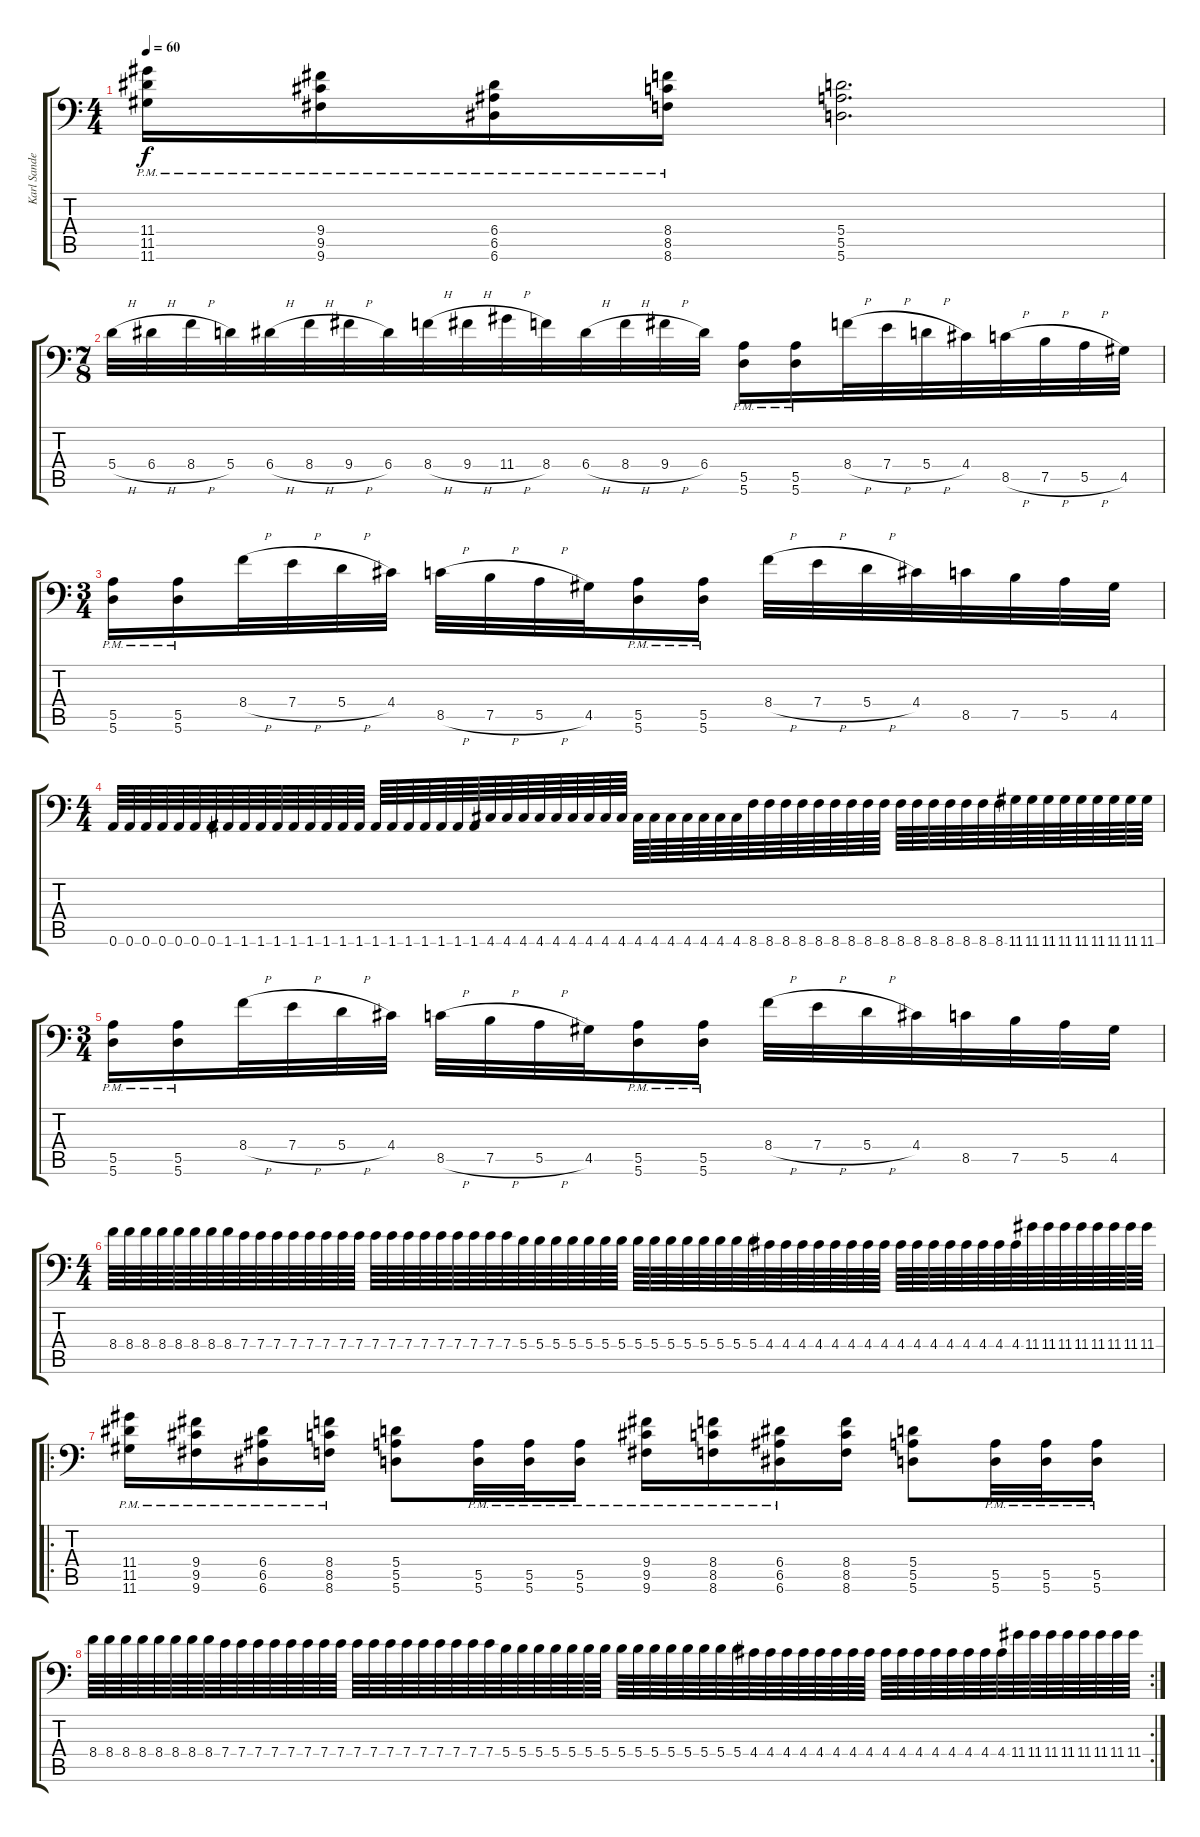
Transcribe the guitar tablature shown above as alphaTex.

\track ("Karl Sanders" "Karl Sande") {instrument overdrivenguitar}
\staff {score tabs}
\tuning (B3 Gb3 D3 A2 E2 A1) {hide}
\ts (4 4)
\tempo 60
\clef f4
\ks c
(11.4{pm} 11.5{pm} 11.6{pm}).16{dy f} (9.4{pm} 9.5{pm} 9.6{pm}).16 (6.4{pm} 6.5{pm} 6.6{pm}).16 (8.4{pm} 8.5{pm} 8.6{pm}).16 (5.4 5.5 5.6).2{d} |
\ts (7 8)
5.4{h}.32 6.4{h}.32 8.4{h}.32 5.4.32 6.4{h}.32 8.4{h}.32 9.4{h}.32 6.4.32 8.4{h}.32 9.4{h}.32 11.4{h}.32 8.4.32 6.4{h}.32 8.4{h}.32 9.4{h}.32 6.4.32 (5.5{pm} 5.6{pm}).16 (5.5{pm} 5.6{pm}).16 8.4{h}.32 7.4{h}.32 5.4{h}.32 4.4.32 8.5{h}.32 7.5{h}.32 5.5{h}.32 4.5.32 |
\ts (3 4)
(5.5{pm} 5.6{pm}).16 (5.5{pm} 5.6{pm}).16 8.4{h}.32 7.4{h}.32 5.4{h}.32 4.4.32 8.5{h}.32 7.5{h}.32 5.5{h}.32 4.5.32 (5.5{pm} 5.6{pm}).16 (5.5{pm} 5.6{pm}).16 8.4{h}.32 7.4{h}.32 5.4{h}.32 4.4.32 8.5.32 7.5.32 5.5.32 4.5.32 |
\ts (4 4)
0.6.64 0.6.64 0.6.64 0.6.64 0.6.64 0.6.64 0.6.64 1.6.64 1.6.64 1.6.64 1.6.64 1.6.64 1.6.64 1.6.64 1.6.64 1.6.64 1.6.64 1.6.64 1.6.64 1.6.64 1.6.64 1.6.64 1.6.64 4.6.64 4.6.64 4.6.64 4.6.64 4.6.64 4.6.64 4.6.64 4.6.64 4.6.64 4.6.64 4.6.64 4.6.64 4.6.64 4.6.64 4.6.64 4.6.64 8.6.64 8.6.64 8.6.64 8.6.64 8.6.64 8.6.64 8.6.64 8.6.64 8.6.64 8.6.64 8.6.64 8.6.64 8.6.64 8.6.64 8.6.64 8.6.64 11.6.64 11.6.64 11.6.64 11.6.64 11.6.64 11.6.64 11.6.64 11.6.64 11.6.64 |
\ts (3 4)
(5.5{pm} 5.6{pm}).16 (5.5{pm} 5.6{pm}).16 8.4{h}.32 7.4{h}.32 5.4{h}.32 4.4.32 8.5{h}.32 7.5{h}.32 5.5{h}.32 4.5.32 (5.5{pm} 5.6{pm}).16 (5.5{pm} 5.6{pm}).16 8.4{h}.32 7.4{h}.32 5.4{h}.32 4.4.32 8.5.32 7.5.32 5.5.32 4.5.32 |
\ts (4 4)
8.4.64 8.4.64 8.4.64 8.4.64 8.4.64 8.4.64 8.4.64 8.4.64 7.4.64 7.4.64 7.4.64 7.4.64 7.4.64 7.4.64 7.4.64 7.4.64 7.4.64 7.4.64 7.4.64 7.4.64 7.4.64 7.4.64 7.4.64 7.4.64 7.4.64 5.4.64 5.4.64 5.4.64 5.4.64 5.4.64 5.4.64 5.4.64 5.4.64 5.4.64 5.4.64 5.4.64 5.4.64 5.4.64 5.4.64 5.4.64 4.4.64 4.4.64 4.4.64 4.4.64 4.4.64 4.4.64 4.4.64 4.4.64 4.4.64 4.4.64 4.4.64 4.4.64 4.4.64 4.4.64 4.4.64 4.4.64 11.4.64 11.4.64 11.4.64 11.4.64 11.4.64 11.4.64 11.4.64 11.4.64 |
\ro
(11.4{pm} 11.5{pm} 11.6{pm}).16 (9.4{pm} 9.5{pm} 9.6{pm}).16 (6.4{pm} 6.5{pm} 6.6{pm}).16 (8.4{pm} 8.5{pm} 8.6{pm}).16 (5.4 5.5 5.6).8 (5.5{pm} 5.6{pm}).32 (5.5{pm} 5.6{pm}).32 (5.5{pm} 5.6{pm}).16 (9.4{pm} 9.5{pm} 9.6{pm}).16 (8.4{pm} 8.5{pm} 8.6{pm}).16 (6.4{pm} 6.5{pm} 6.6{pm}).16 (8.4 8.5 8.6).16 (5.4 5.5 5.6).8 (5.5{pm} 5.6{pm}).32 (5.5{pm} 5.6{pm}).32 (5.5{pm} 5.6{pm}).16 |
\rc 2
8.4.64 8.4.64 8.4.64 8.4.64 8.4.64 8.4.64 8.4.64 8.4.64 7.4.64 7.4.64 7.4.64 7.4.64 7.4.64 7.4.64 7.4.64 7.4.64 7.4.64 7.4.64 7.4.64 7.4.64 7.4.64 7.4.64 7.4.64 7.4.64 7.4.64 5.4.64 5.4.64 5.4.64 5.4.64 5.4.64 5.4.64 5.4.64 5.4.64 5.4.64 5.4.64 5.4.64 5.4.64 5.4.64 5.4.64 5.4.64 4.4.64 4.4.64 4.4.64 4.4.64 4.4.64 4.4.64 4.4.64 4.4.64 4.4.64 4.4.64 4.4.64 4.4.64 4.4.64 4.4.64 4.4.64 4.4.64 11.4.64 11.4.64 11.4.64 11.4.64 11.4.64 11.4.64 11.4.64 11.4.64
